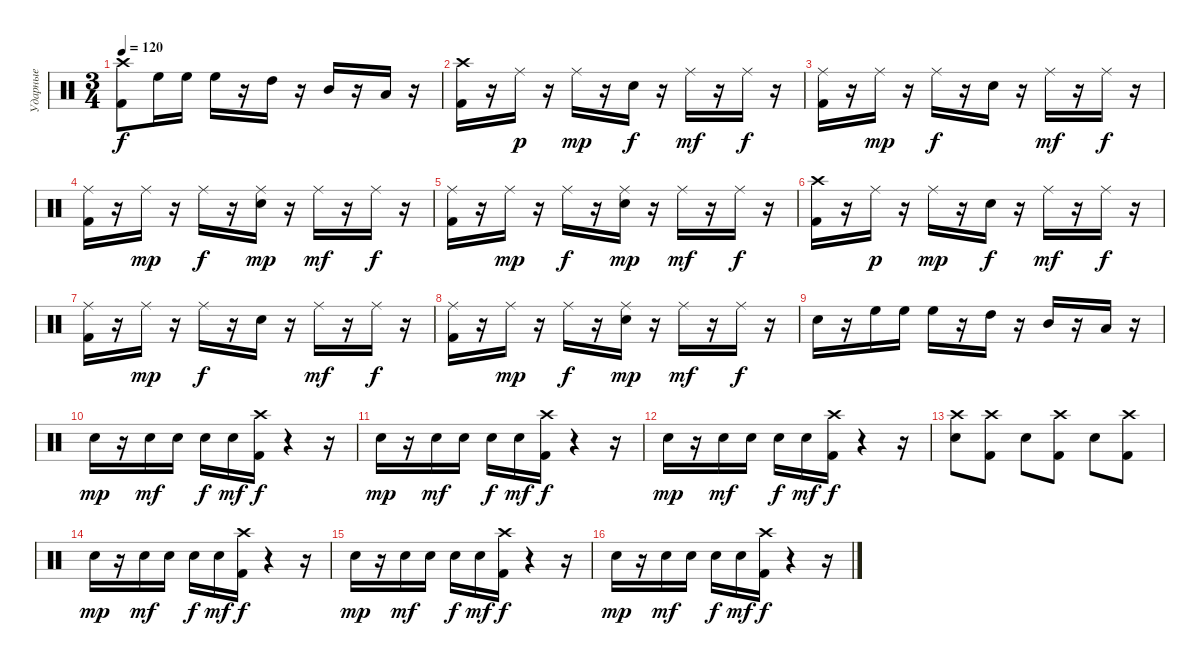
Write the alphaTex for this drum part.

\track ("Ударные" "Ударные") {instrument percussion}
\staff {score}
\articulation defaults
\ts (3 4)
\tempo 120
\clef neutral
\ks c
("Kick (hit) 2" "Crash high (hit)").8{dy f} "High Floor Tom (hit)".16 "High Floor Tom (hit)".16 "High Floor Tom (hit)".16 r.16 "High Tom (hit)".16 r.16 "Mid Tom (hit)".16 r.16 "Low Tom (hit)".16 r.16 |
("Kick (hit) 2" "Crash high (hit)").16 r.16 "Ride (middle)".16{dy p} r.16 "Ride (middle)".16{dy mp} r.16 "Snare (hit) 2".16{dy f} r.16 "Ride (middle)".16{dy mf} r.16 "Ride (middle)".16{dy f} r.16 |
("Kick (hit) 2" "Ride (middle)").16 r.16 "Ride (middle)".16{dy mp} r.16 "Ride (middle)".16{dy f} r.16 "Snare (hit) 2".16 r.16 "Ride (middle)".16{dy mf} r.16 "Ride (middle)".16{dy f} r.16 |
("Kick (hit) 2" "Ride (middle)").16 r.16 "Ride (middle)".16{dy mp} r.16 "Ride (middle)".16{dy f} r.16 ("Snare (hit) 2" "Ride (middle)").16{dy mp} r.16 "Ride (middle)".16{dy mf} r.16 "Ride (middle)".16{dy f} r.16 |
("Kick (hit) 2" "Ride (middle)").16 r.16 "Ride (middle)".16{dy mp} r.16 "Ride (middle)".16{dy f} r.16 ("Snare (hit) 2" "Ride (middle)").16{dy mp} r.16 "Ride (middle)".16{dy mf} r.16 "Ride (middle)".16{dy f} r.16 |
("Kick (hit) 2" "Crash high (hit)").16 r.16 "Ride (middle)".16{dy p} r.16 "Ride (middle)".16{dy mp} r.16 "Snare (hit) 2".16{dy f} r.16 "Ride (middle)".16{dy mf} r.16 "Ride (middle)".16{dy f} r.16 |
("Kick (hit) 2" "Ride (middle)").16 r.16 "Ride (middle)".16{dy mp} r.16 "Ride (middle)".16{dy f} r.16 "Snare (hit) 2".16 r.16 "Ride (middle)".16{dy mf} r.16 "Ride (middle)".16{dy f} r.16 |
("Kick (hit) 2" "Ride (middle)").16 r.16 "Ride (middle)".16{dy mp} r.16 "Ride (middle)".16{dy f} r.16 ("Snare (hit) 2" "Ride (middle)").16{dy mp} r.16 "Ride (middle)".16{dy mf} r.16 "Ride (middle)".16{dy f} r.16 |
"Snare (hit) 2".16 r.16 "High Floor Tom (hit)".16 "High Floor Tom (hit)".16 "High Floor Tom (hit)".16 r.16 "High Tom (hit)".16 r.16 "Mid Tom (hit)".16 r.16 "Low Tom (hit)".16 r.16 |
"Snare (hit) 2".16{dy mp} r.16 "Snare (hit) 2".16{dy mf} "Snare (hit) 2".16 "Snare (hit) 2".16{dy f} "Snare (hit) 2".16{dy mf} ("Crash high (hit)" "Kick (hit) 2").16{dy f} r.4 r.16 |
"Snare (hit) 2".16{dy mp} r.16 "Snare (hit) 2".16{dy mf} "Snare (hit) 2".16 "Snare (hit) 2".16{dy f} "Snare (hit) 2".16{dy mf} ("Crash high (hit)" "Kick (hit) 2").16{dy f} r.4 r.16 |
"Snare (hit) 2".16{dy mp} r.16 "Snare (hit) 2".16{dy mf} "Snare (hit) 2".16 "Snare (hit) 2".16{dy f} "Snare (hit) 2".16{dy mf} ("Crash high (hit)" "Kick (hit) 2").16{dy f} r.4 r.16 |
("Crash high (hit)" "Snare (hit) 2").8 ("Crash high (hit)" "Kick (hit) 2").8 "Snare (hit) 2".8 ("Crash high (hit)" "Kick (hit) 2").8 "Snare (hit) 2".8 ("Crash high (hit)" "Kick (hit) 2").8 |
"Snare (hit) 2".16{dy mp} r.16 "Snare (hit) 2".16{dy mf} "Snare (hit) 2".16 "Snare (hit) 2".16{dy f} "Snare (hit) 2".16{dy mf} ("Crash high (hit)" "Kick (hit) 2").16{dy f} r.4 r.16 |
"Snare (hit) 2".16{dy mp} r.16 "Snare (hit) 2".16{dy mf} "Snare (hit) 2".16 "Snare (hit) 2".16{dy f} "Snare (hit) 2".16{dy mf} ("Crash high (hit)" "Kick (hit) 2").16{dy f} r.4 r.16 |
"Snare (hit) 2".16{dy mp} r.16 "Snare (hit) 2".16{dy mf} "Snare (hit) 2".16 "Snare (hit) 2".16{dy f} "Snare (hit) 2".16{dy mf} ("Crash high (hit)" "Kick (hit) 2").16{dy f} r.4 r.16
